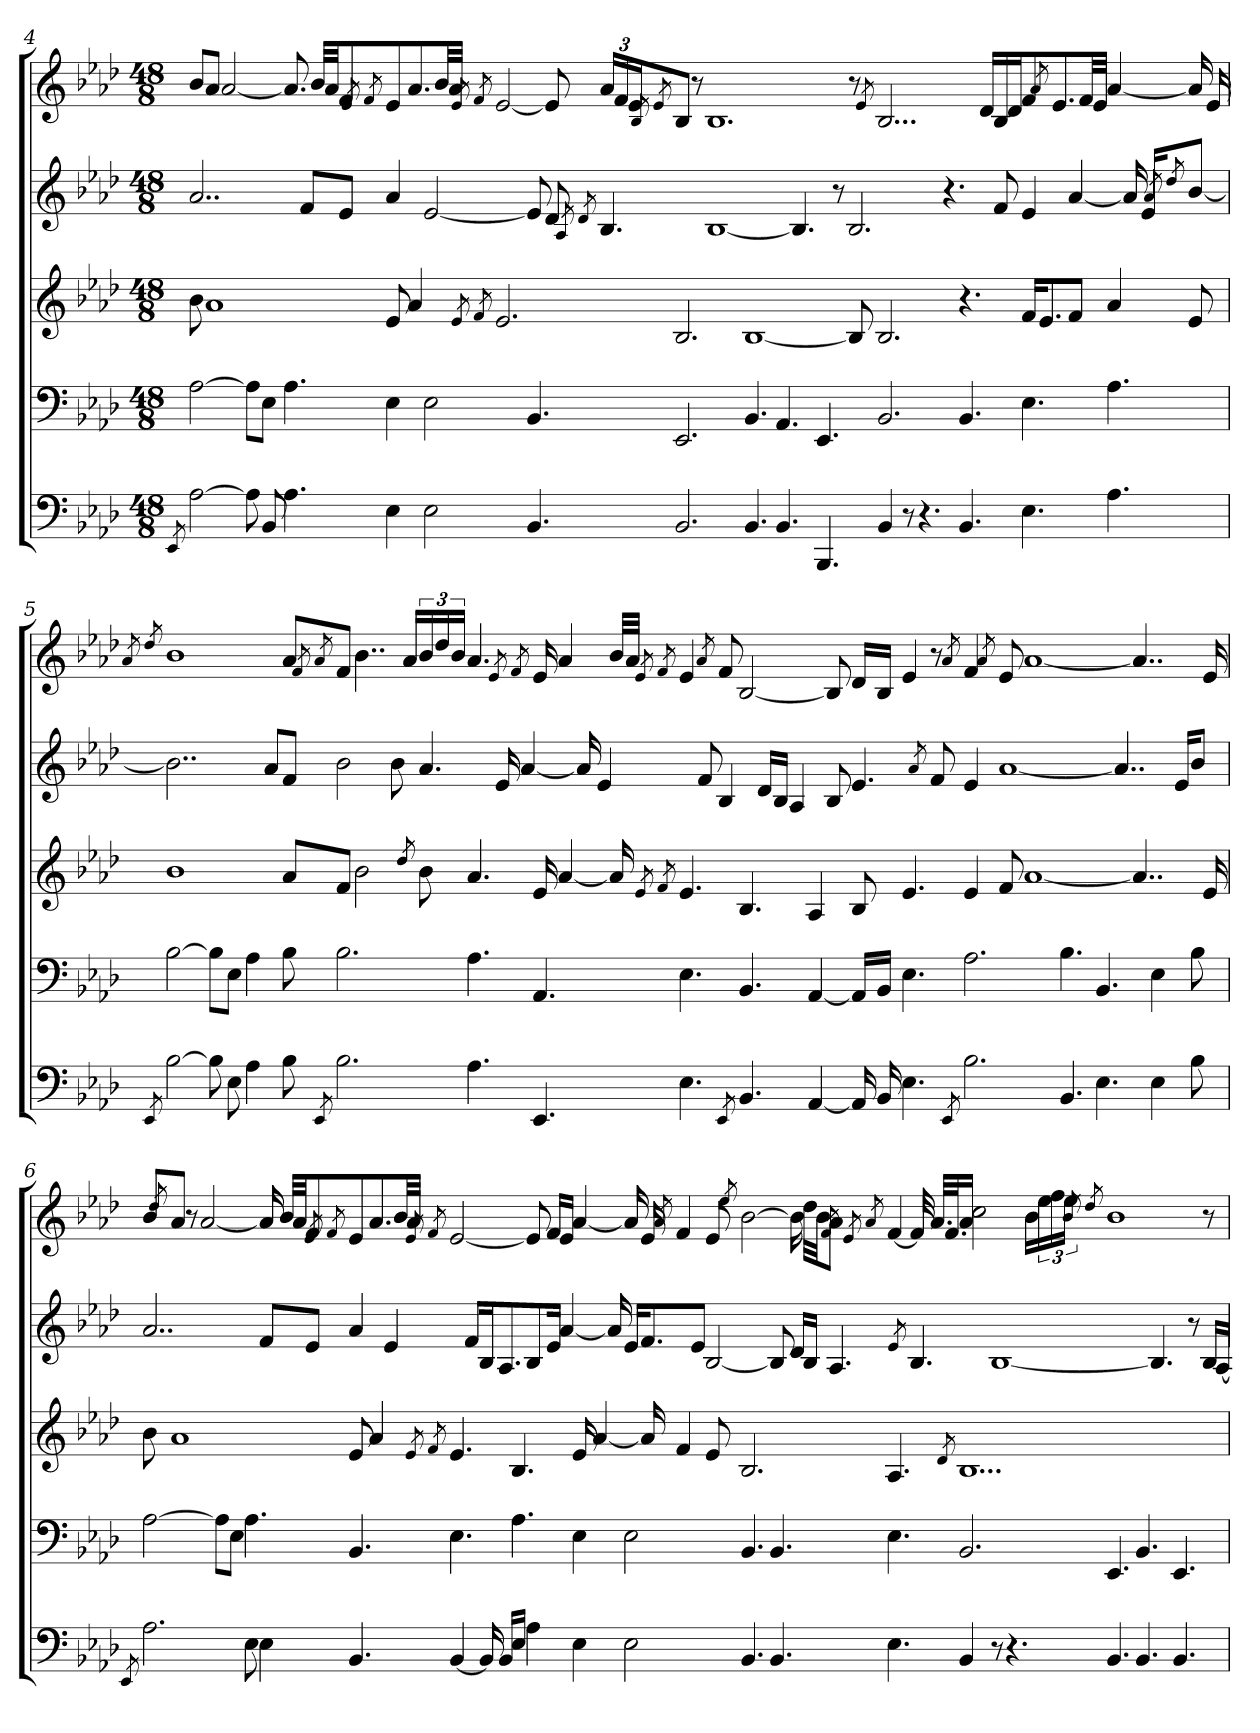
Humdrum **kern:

**kern	**kern	**kern	**kern	**kern
*part5	*part4	*part3	*part2	*part1
*staff5	*staff4	*staff3	*staff2	*staff1
*clefF4	*clefF4	*clefG2	*clefG2	*clefG2
*k[b-e-a-d-]	*k[b-e-a-d-]	*k[b-e-a-d-]	*k[b-e-a-d-]	*k[b-e-a-d-]
*M48/8	*M48/8	*M48/8	*M48/8	*M48/8
=4	=4	=4	=4	=4
8qEE-	.	.	.	.
[2A-	[2A-	8b-	2..a-	8b-/L
.	.	1a-	.	8a-/J
.	.	.	.	[2a-
8A-]	8A-\L]	.	.	.
8BB-	8E-\J	.	.	.
4.A-	4.A-	.	.	8.a-]
.	.	.	8f/L	.
.	.	.	.	32b-/LLL
.	.	.	.	32a-/JJ
.	.	.	8e-/J	8f/
.	.	.	.	8qe-/
.	.	.	.	8qf/
4E-	4E-	8e-	4a-	8e-/
.	.	4a-	.	8.a-/
2E-	2E-	.	[2e-	.
.	.	.	.	32b-/LL
.	.	.	.	32a-/JJJ
.	.	8qe-	.	8qe-
.	.	8qf	.	8qf
.	.	2.e-	.	[2e-
4.BB-	4.BB-	.	8e-]	.
.	.	.	8d-	8e-]
.	.	.	8qA-	.
.	.	.	8qd-	.
.	.	.	4.B-	24a-/LL
.	.	.	.	24f/
.	.	.	.	24e-/J
.	.	.	.	8qB-/
.	.	.	.	8qe-/
2.BB-	2.EE-	2.B-	.	8B-/J
.	.	.	.	8r
.	.	.	[1B-	1.B-
4.BB-	4.BB-	[1B-	.	.
4.BB-	4.AA-	.	.	.
.	.	.	4.B-]	.
4.BBB-	4.EE-	.	.	.
.	.	.	8r	.
.	.	8B-]	2.B-	8r
.	.	.	.	8qe-
4BB-	2.BB-	2.B-	.	2...B-
8r	.	.	.	.
4.r	.	.	.	.
.	.	.	4.r	.
4.BB-	4.BB-	4.r	.	.
.	.	.	.	16d-/LL
.	.	.	8f	16B-/
.	.	.	.	16d-/J
4.E-	4.E-	16f/KL	4e-	8f/
.	.	8.e-/	.	.
.	.	.	.	8qa-/
.	.	.	.	8.e-/
.	.	8f/J	[4a-	.
.	.	.	.	32f/LL
.	.	.	.	32e-/JJJ
4.A-	4.A-	4a-	.	[4a-
.	.	.	16a-]	.
.	.	.	16e-/KL	.
.	.	.	8qa-/	.
.	.	.	8qdd-/	.
.	.	8e-	[8b-/J	16a-]
.	.	.	.	16e-
=5	=5	=5	=5	=5
.	.	.	.	8qa-
8qEE-	.	.	.	8qdd-
[2B-	[2B-	1b-	2..b-]	1b-
8B-]	8B-\L]	.	.	.
8E-	8E-\J	.	.	.
4A-	4A-	.	.	.
.	.	.	8a-/L	.
8B-	8B-	8a-/L	8f/J	8a-/L
.	.	.	.	8qf/
8qEE-	.	.	.	8qa-/
2.B-	2.B-	8f/J	2b-	8f/J
.	.	2b-	.	4..b-
.	.	.	8b-	.
.	.	.	.	16a-/LL
.	.	8qdd-	.	.
.	.	8b-	4.a-	24b-/
.	.	.	.	24dd-/
.	.	.	.	24b-/JJ
4.A-	4.A-	4.a-	.	4.a-
.	.	.	16e-	.
.	.	.	[4a-	.
.	.	.	.	8qe-
.	.	.	.	8qf
4.EE-	4.AA-	16e-	.	16e-
.	.	[4a-	.	4a-
.	.	.	16a-]	.
.	.	.	4e-	.
.	.	16a-]	.	32b-/LLL
.	.	.	.	32a-/JJJ
.	.	8qe-	.	8qe-
.	.	8qf	.	8qf
4.E-	4.E-	4.e-	.	4e-
.	.	.	8f	.
.	.	.	.	8qa-
.	.	.	4B-	8f
8qEE-	.	.	.	.
4.BB-	4.BB-	4.B-	.	[2B-
.	.	.	16d-/LL	.
.	.	.	16B-/JJ	.
.	.	.	4A-	.
[4AA-	[4AA-	4A-	.	.
.	.	.	8B-	8B-]
16AA-]	16AA-/LL]	8B-	4.e-	16d-/LL
16BB-	16BB-/JJ	.	.	16B-/JJ
4.E-	4.E-	4.e-	.	4e-
.	.	.	8qa-	.
.	.	.	8f	8r
8qEE-	.	.	.	8qa-
2.B-	2.A-	4e-	4e-	4f
.	.	.	.	8qa-
.	.	8f	[1a-	8e-
.	.	[1a-	.	[1a-
4.BB-	4.B-	.	.	.
4.E-	4.BB-	.	.	.
.	.	.	4..a-]	.
.	.	4..a-]	.	4..a-]
4E-	4E-	.	.	.
.	.	.	16e-/KL	.
8B-	8B-	.	8b-/J	.
.	.	16e-	.	16e-
=6	=6	=6	=6	=6
8qEE-	.	.	.	.
2.A-	[2A-	8b-	2..a-	8b-/L
.	.	.	.	8qdd-/
.	.	1a-	.	8a-/J
.	.	.	.	8r
.	.	.	.	[2a-
.	8A-\L]	.	.	.
.	8E-\J	.	.	.
8E-	4.A-	.	.	.
4E-	.	.	8f/L	16a-]
.	.	.	.	32b-/LLL
.	.	.	.	32a-/JJ
.	.	.	8e-/J	8f/
.	.	.	.	8qe-/
.	.	.	.	8qf/
4.BB-	4.BB-	8e-	4a-	8e-/
.	.	4a-	.	8.a-/
.	.	.	4e-	.
.	.	.	.	32b-/LL
.	.	.	.	32a-/JJJ
.	.	8qe-	.	8qe-
.	.	8qf	.	8qf
[4BB-	4.E-	4.e-	.	[2e-
.	.	.	8f/L	.
16BB-]	.	.	16B-/K	.
16BB-/KL	.	.	8.A-/	.
8E-/J	4.A-	4.B-	.	.
4A-	.	.	8B-/	8e-]
.	.	.	16e-/Jk	16f/LL
.	.	.	[4a-	16e-/JJ
4E-	4E-	16e-	.	[4a-
.	.	[4a-	.	.
.	.	.	16a-]	.
2E-	2E-	.	16e-/KL	16a-]
.	.	16a-]	8.f/	16e-
.	.	.	.	8qa-
.	.	4f	.	4f
.	.	.	8e-/J	.
.	.	8e-	[2B-	8e-
.	.	.	.	8qee-
4.BB-	4.BB-	2.B-	.	[2b-
4.BB-	4.BB-	.	8B-]	.
.	.	.	16d-/LL	16b-]
.	.	.	16B-/JJ	32dd-\LLL
.	.	.	.	32b-\JJ
.	.	.	4.A-	8a-\J
.	.	.	.	8qf
.	.	.	.	8qe-
.	.	.	.	8qa-
4.E-	4.E-	4.A-	.	[4f
.	.	.	8qe-	.
.	.	.	4.B-	32f]
.	.	.	.	32.a-/LLL
.	.	.	.	32.f/J
.	.	8qd-	.	.
4BB-	2.BB-	1...B-	.	16a-/JJ
.	.	.	.	2cc
8r	.	.	[1B-	.
4.r	.	.	.	.
.	.	.	.	16b-\LL
.	.	.	.	24ee-\
.	.	.	.	24ff\
.	.	.	.	24ee-\JJ
.	.	.	.	8qb-
.	.	.	.	8qdd-
4.BB-	4.EE-	.	.	1b-
4.BB-	4.BB-	.	.	.
.	.	.	4.B-]	.
4.BB-	4.EE-	.	.	.
.	.	.	8r	.
.	.	.	16B-/LL	8r
.	.	.	[16A-/JJ	.
=	=	=	=	=
*-	*-	*-	*-	*-
